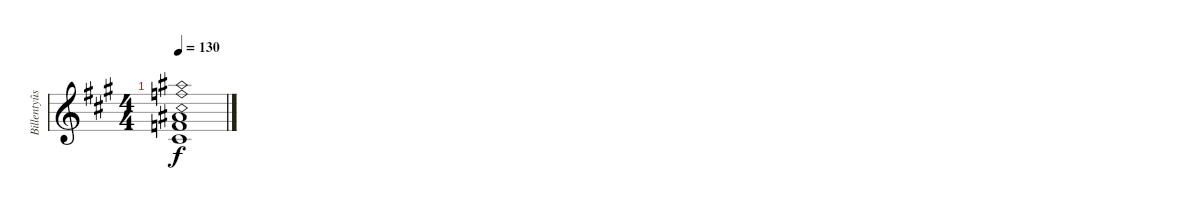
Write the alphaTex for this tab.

\track ("Billentyûs (Mats Olausson)" "Billentyûs") {instrument rockorgan}
\staff {score}
\tuning (E4 B3 G3 D3 A2 E2) {hide}
\ts (4 4)
\tempo 130
\clef g2
\ks a
(6.1{ph 12} 6.2{ph 12} 6.3{ph 12}).1{dy f}
